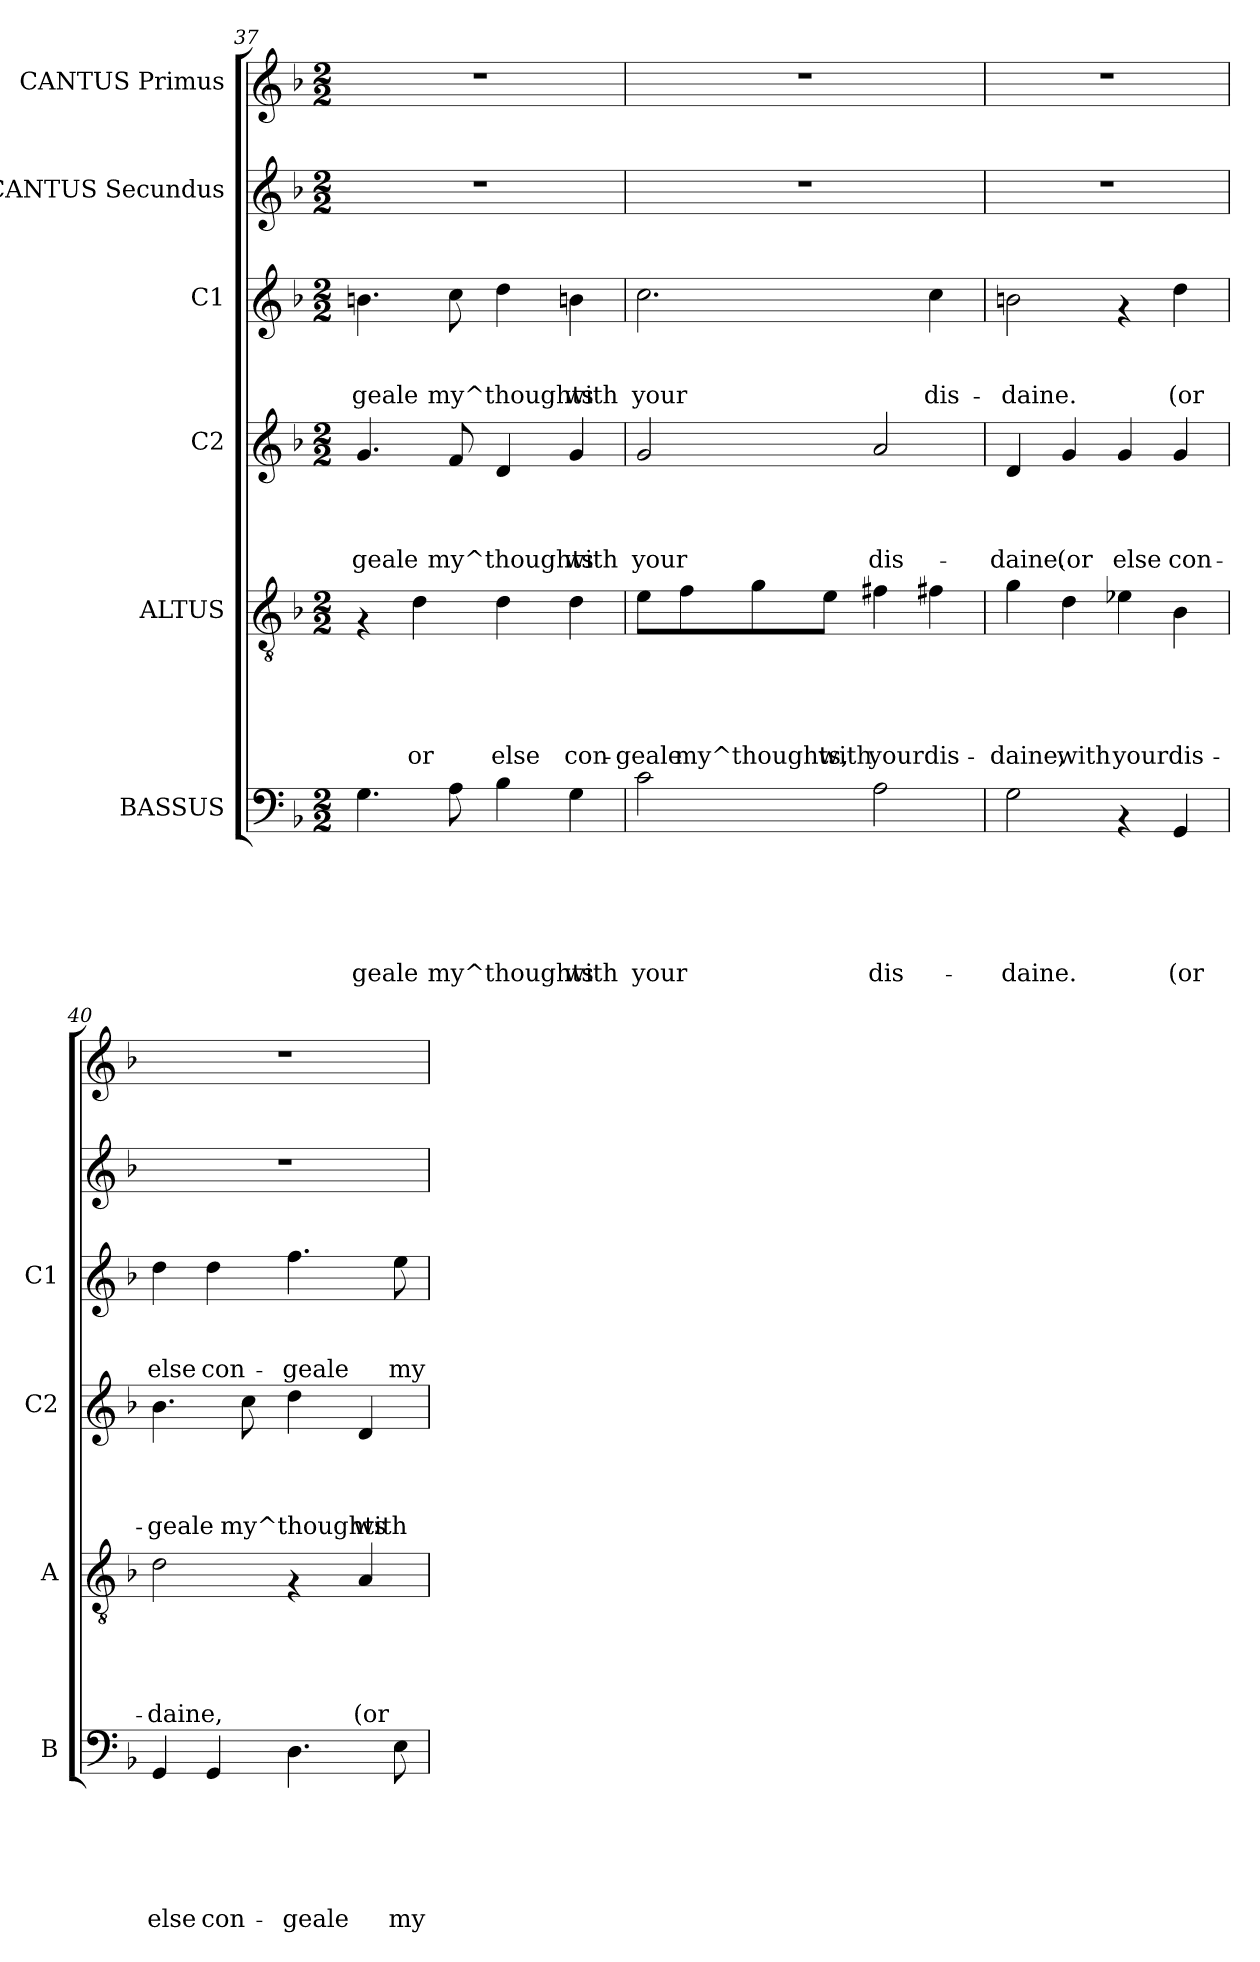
**kern	**text	**text	**text	**text	**text	**text	**kern	**text	**text	**text	**text	**text	**kern	**text	**text	**text	**text	**kern	**text	**text	**text	**kern	**kern
*part6	*part6	*part6	*part6	*part6	*part6	*part6	*part5	*part5	*part5	*part5	*part5	*part5	*part4	*part4	*part4	*part4	*part4	*part3	*part3	*part3	*part3	*part2	*part1
*staff6	*staff6	*staff6	*staff6	*staff6	*staff6	*staff6	*staff5	*staff5	*staff5	*staff5	*staff5	*staff5	*staff4	*staff4	*staff4	*staff4	*staff4	*staff3	*staff3	*staff3	*staff3	*staff2	*staff1
*I"BASSUS	*	*	*	*	*	*	*I"ALTUS	*	*	*	*	*	*I"C2	*	*	*	*	*I"C1	*	*	*	*I"CANTUS Secundus	*I"CANTUS Primus
*I'B	*	*	*	*	*	*	*I'A	*	*	*	*	*	*I'C2	*	*	*	*	*I'C1	*	*	*	*	*
!!LO:PB:g=z
*clefF4	*	*	*	*	*	*	*clefGv2	*	*	*	*	*	*clefG2	*	*	*	*	*clefG2	*	*	*	*clefG2	*clefG2
*k[b-]	*	*	*	*	*	*	*k[b-]	*	*	*	*	*	*k[b-]	*	*	*	*	*k[b-]	*	*	*	*k[b-]	*k[b-]
*F:	*	*	*	*	*	*	*F:	*	*	*	*	*	*F:	*	*	*	*	*F:	*	*	*	*F:	*F:
*M2/2	*	*	*	*	*	*	*M2/2	*	*	*	*	*	*M2/2	*	*	*	*	*M2/2	*	*	*	*M2/2	*M2/2
=37	=37	=37	=37	=37	=37	=37	=37	=37	=37	=37	=37	=37	=37	=37	=37	=37	=37	=37	=37	=37	=37	=37	=37
!	!	!	!	!	!	!LO:LY:b	!	!	!	!	!	!	!	!	!	!	!LO:LY:b	!	!	!	!LO:LY:b	!	!
4.G\	.	.	.	.	.	-geale	4rF	.	.	.	.	.	4.g/	.	.	.	-geale	4.bn\	.	.	-geale	1r	1r
!	!	!	!	!	!	!	!	!	!	!	!	!LO:LY:b	!	!	!	!	!	!	!	!	!	!	!
.	.	.	.	.	.	.	4d\	.	.	.	.	or	.	.	.	.	.	.	.	.	.	.	.
!	!	!	!	!	!	!LO:LY:b	!	!	!	!	!	!	!	!	!	!	!LO:LY:b	!	!	!	!LO:LY:b	!	!
8A\	.	.	.	.	.	my^thoughts	.	.	.	.	.	.	8f/	.	.	.	my^thoughts	8cc\	.	.	my^thoughts	.	.
!	!	!	!	!	!	!	!	!	!	!	!	!LO:LY:b	!	!	!	!	!	!	!	!	!	!	!
4B-\	.	.	.	.	.	.	4d\	.	.	.	.	else	4d/	.	.	.	.	4dd\	.	.	.	.	.
!	!	!	!	!	!	!LO:LY:b	!	!	!	!	!	!LO:LY:b	!	!	!	!	!LO:LY:b	!	!	!	!LO:LY:b	!	!
4G\	.	.	.	.	.	with	4d\	.	.	.	.	con-	4g/	.	.	.	with	4bn\	.	.	with	.	.
=38	=38	=38	=38	=38	=38	=38	=38	=38	=38	=38	=38	=38	=38	=38	=38	=38	=38	=38	=38	=38	=38	=38	=38
!	!	!	!	!	!	!LO:LY:b	!	!	!	!	!	!LO:LY:b	!	!	!	!	!LO:LY:b	!	!	!	!LO:LY:b	!	!
2c\	.	.	.	.	.	your	8e\L	.	.	.	.	-geale	2g/	.	.	.	your	2.cc\	.	.	your	1r	1r
!	!	!	!	!	!	!	!	!	!	!	!	!LO:LY:b	!	!	!	!	!	!	!	!	!	!	!
.	.	.	.	.	.	.	8f\	.	.	.	.	my^thoughts,	.	.	.	.	.	.	.	.	.	.	.
.	.	.	.	.	.	.	8g\	.	.	.	.	.	.	.	.	.	.	.	.	.	.	.	.
!	!	!	!	!	!	!	!	!	!	!	!	!LO:LY:b	!	!	!	!	!	!	!	!	!	!	!
.	.	.	.	.	.	.	8e\J	.	.	.	.	with	.	.	.	.	.	.	.	.	.	.	.
!	!	!	!	!	!	!LO:LY:b	!	!	!	!	!	!LO:LY:b	!	!	!	!	!LO:LY:b	!	!	!	!	!	!
2A\	.	.	.	.	.	dis-	4f#X\	.	.	.	.	your	2a/	.	.	.	dis-	.	.	.	.	.	.
!	!	!	!	!	!	!	!	!	!	!	!	!LO:LY:b	!	!	!	!	!	!	!	!	!LO:LY:b	!	!
.	.	.	.	.	.	.	4f#X\	.	.	.	.	dis-	.	.	.	.	.	4cc\	.	.	dis-	.	.
=39	=39	=39	=39	=39	=39	=39	=39	=39	=39	=39	=39	=39	=39	=39	=39	=39	=39	=39	=39	=39	=39	=39	=39
!	!	!	!	!	!	!LO:LY:b	!	!	!	!	!	!LO:LY:b	!	!	!	!	!LO:LY:b	!	!	!	!LO:LY:b	!	!
2G\	.	.	.	.	.	-daine.	4g\	.	.	.	.	-daine,	4d/	.	.	.	-daine.	2bn\	.	.	-daine.	1r	1r
!	!	!	!	!	!	!	!	!	!	!	!	!LO:LY:b	!	!	!	!	!LO:LY:b	!	!	!	!	!	!
.	.	.	.	.	.	.	4d\	.	.	.	.	with	4g/	.	.	.	(or	.	.	.	.	.	.
!	!	!	!	!	!	!	!	!	!	!	!	!LO:LY:b	!	!	!	!	!LO:LY:b	!	!	!	!	!	!
4rAA	.	.	.	.	.	.	4e-X\	.	.	.	.	your	4g/	.	.	.	else	4rf	.	.	.	.	.
!	!	!	!	!	!	!LO:LY:b	!	!	!	!	!	!LO:LY:b	!	!	!	!	!LO:LY:b	!	!	!	!LO:LY:b	!	!
4GG/	.	.	.	.	.	(or	4B-\	.	.	.	.	dis-	4g/	.	.	.	con-	4dd\	.	.	(or	.	.
=40	=40	=40	=40	=40	=40	=40	=40	=40	=40	=40	=40	=40	=40	=40	=40	=40	=40	=40	=40	=40	=40	=40	=40
!	!	!	!	!	!	!LO:LY:b	!	!	!	!	!	!LO:LY:b	!	!	!	!	!LO:LY:b	!	!	!	!LO:LY:b	!	!
4GG/	.	.	.	.	.	else	2d\	.	.	.	.	-daine,	4.b-\	.	.	.	-geale	4dd\	.	.	else	1r	1r
!	!	!	!	!	!	!LO:LY:b	!	!	!	!	!	!	!	!	!	!	!	!	!	!	!LO:LY:b	!	!
4GG/	.	.	.	.	.	con-	.	.	.	.	.	.	.	.	.	.	.	4dd\	.	.	con-	.	.
!	!	!	!	!	!	!	!	!	!	!	!	!	!	!	!	!	!LO:LY:b	!	!	!	!	!	!
.	.	.	.	.	.	.	.	.	.	.	.	.	8cc\	.	.	.	my^thoughts	.	.	.	.	.	.
!	!	!	!	!	!	!LO:LY:b	!	!	!	!	!	!	!	!	!	!	!	!	!	!	!LO:LY:b	!	!
4.D\	.	.	.	.	.	-geale	4rF	.	.	.	.	.	4dd\	.	.	.	.	4.ff\	.	.	-geale	.	.
!	!	!	!	!	!	!	!	!	!	!	!	!LO:LY:b	!	!	!	!	!LO:LY:b	!	!	!	!	!	!
.	.	.	.	.	.	.	4A/	.	.	.	.	(or	4d/	.	.	.	with	.	.	.	.	.	.
!	!	!	!	!	!	!LO:LY:b	!	!	!	!	!	!	!	!	!	!	!	!	!	!	!LO:LY:b	!	!
8E\	.	.	.	.	.	my	.	.	.	.	.	.	.	.	.	.	.	8ee\	.	.	my	.	.
=	=	=	=	=	=	=	=	=	=	=	=	=	=	=	=	=	=	=	=	=	=	=	=
*-	*-	*-	*-	*-	*-	*-	*-	*-	*-	*-	*-	*-	*-	*-	*-	*-	*-	*-	*-	*-	*-	*-	*-
